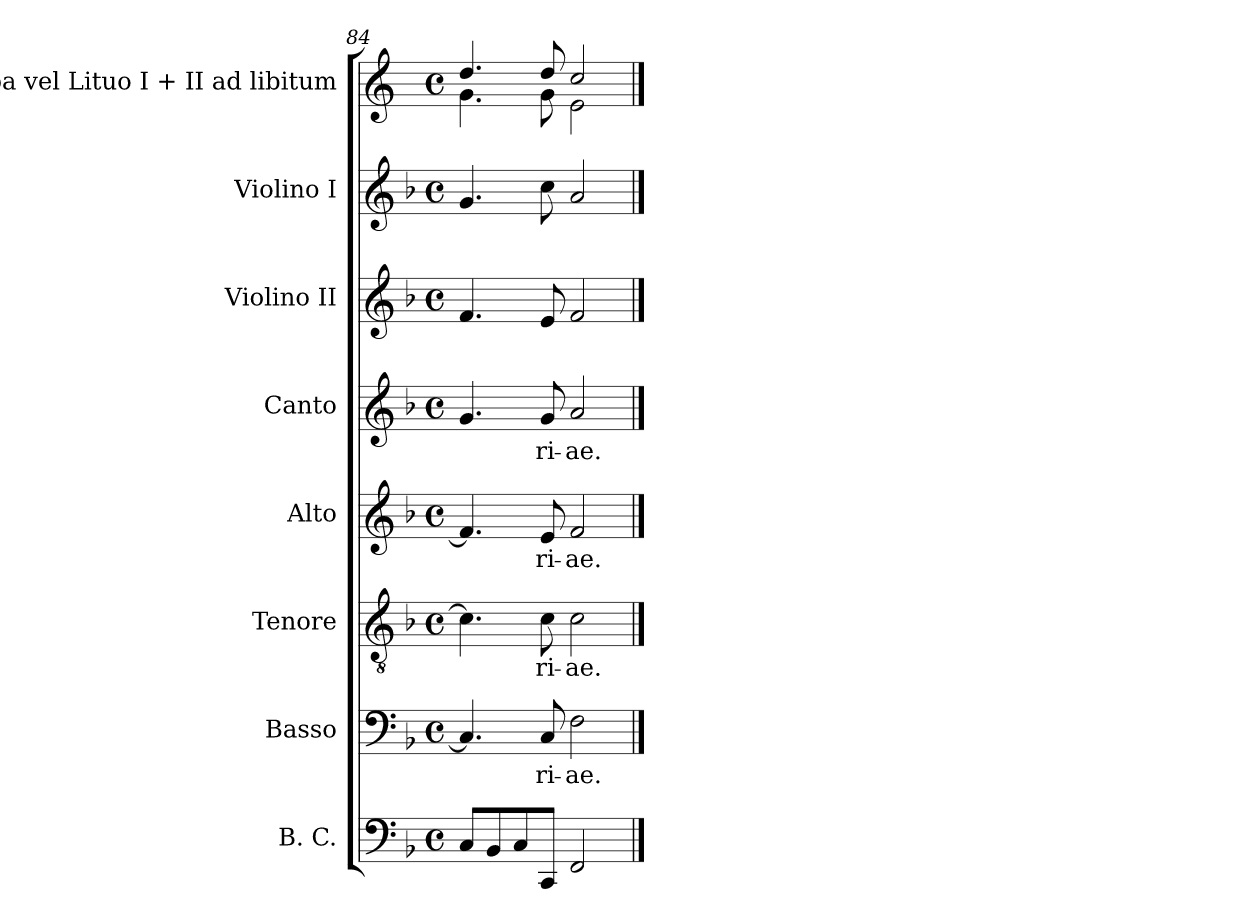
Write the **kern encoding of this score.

**kern	**kern	**text	**kern	**text	**kern	**text	**kern	**text	**kern	**kern	**kern
*part8	*part7	*part7	*part6	*part6	*part5	*part5	*part4	*part4	*part3	*part2	*part1
*staff8	*staff7	*staff7	*staff6	*staff6	*staff5	*staff5	*staff4	*staff4	*staff3	*staff2	*staff1
*I"B. C.	*I"Basso	*	*I"Tenore	*	*I"Alto	*	*I"Canto	*	*I"Violino II	*I"Violino I	*I"Tuba vel Lituo I + II ad libitum
*I'Bc	*I'B	*	*I'T	*	*I'A	*	*I'C	*	*I'V 2	*I'V 1	*I'Tb
*clefF4	*clefF4	*	*clefGv2	*	*clefG2	*	*clefG2	*	*clefG2	*clefG2	*clefG2
*	*	*	*	*	*	*	*	*	*	*	*ITrd4c7
*k[b-]	*k[b-]	*	*k[b-]	*	*k[b-]	*	*k[b-]	*	*k[b-]	*k[b-]	*k[b-]
*M4/4	*M4/4	*	*M4/4	*	*M4/4	*	*M4/4	*	*M4/4	*M4/4	*M4/4
*met(c)	*met(c)	*	*met(c)	*	*met(c)	*	*met(c)	*	*met(c)	*met(c)	*met(c)
=84	=84	=84	=84	=84	=84	=84	=84	=84	=84	=84	=84
*	*	*	*	*	*	*	*	*	*	*	*^
8C/L	4.C/]	.	4.c\]	.	4.f/]	.	4.g/	.	4.f/	4.g/	4.g/	4.c\
8BB-/	.	.	.	.	.	.	.	.	.	.	.	.
8C/	.	.	.	.	.	.	.	.	.	.	.	.
!	!	!LO:LY:b	!	!LO:LY:b	!	!LO:LY:b	!	!LO:LY:b	!	!	!	!
8CC/J	8C/	-ri-	8c\	-ri-	8e/	-ri-	8g/	-ri-	8e/	8cc\	8g/	8c\
!	!	!LO:LY:b	!	!LO:LY:b	!	!LO:LY:b	!	!LO:LY:b	!	!	!	!
2FF/	2F\	-ae.	2c\	-ae.	2f/	-ae.	2a/	-ae.	2f/	2a/	2f/	2A\
*	*	*	*	*	*	*	*	*	*	*	*v	*v
==	==	==	==	==	==	==	==	==	==	==	==
*-	*-	*-	*-	*-	*-	*-	*-	*-	*-	*-	*-
